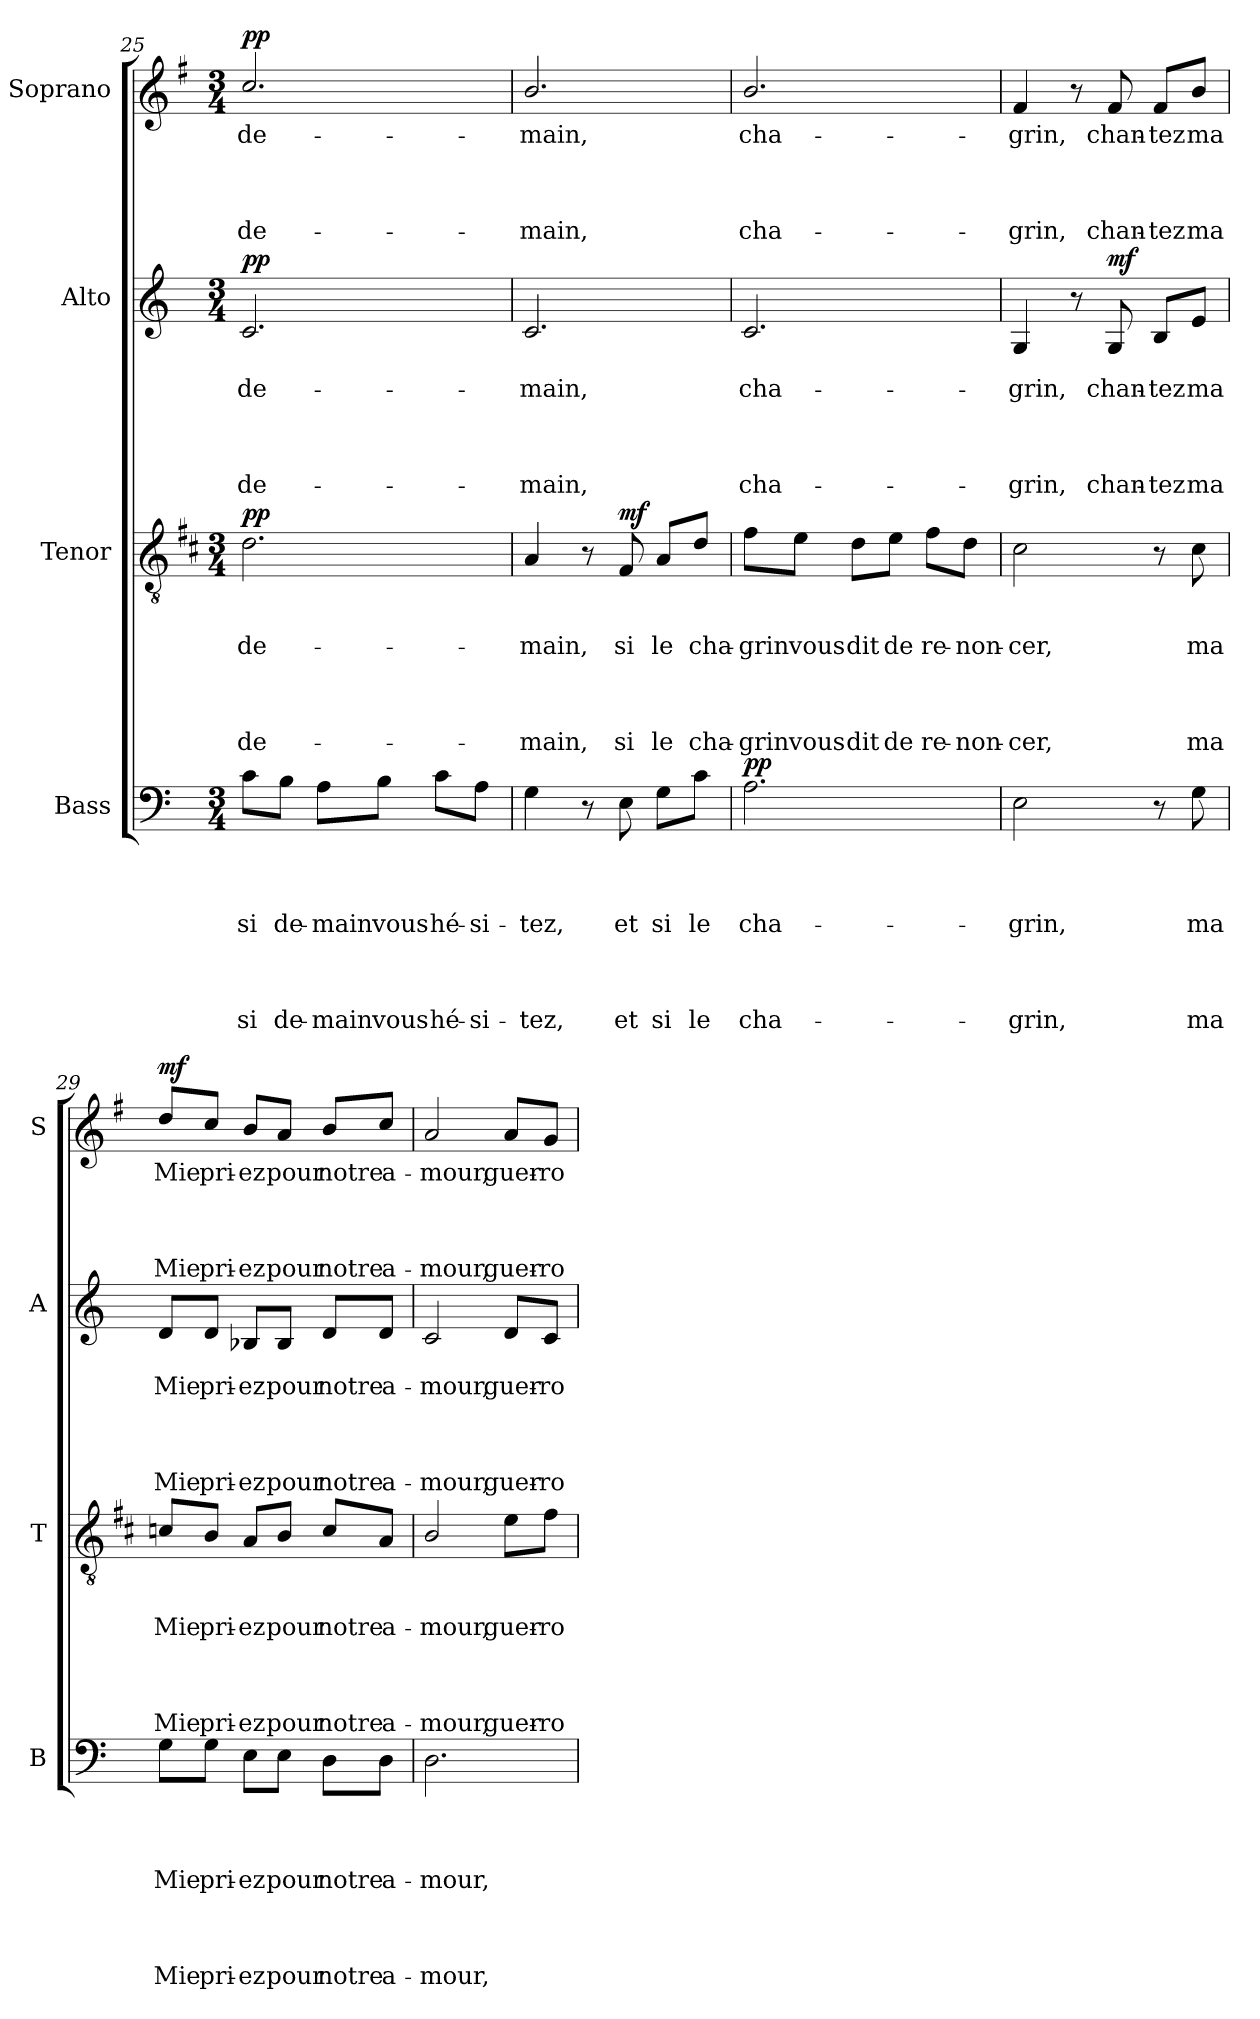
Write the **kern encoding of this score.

**kern	**text	**text	**text	**text	**text	**text	**text	**text	**dynam	**kern	**text	**text	**text	**text	**text	**text	**text	**dynam	**kern	**text	**text	**text	**text	**text	**text	**dynam	**kern	**text	**text	**text	**text	**text	**dynam
*part4	*part4	*part4	*part4	*part4	*part4	*part4	*part4	*part4	*part4	*part3	*part3	*part3	*part3	*part3	*part3	*part3	*part3	*part3	*part2	*part2	*part2	*part2	*part2	*part2	*part2	*part2	*part1	*part1	*part1	*part1	*part1	*part1	*part1
*staff4	*staff4	*staff4	*staff4	*staff4	*staff4	*staff4	*staff4	*staff4	*staff4	*staff3	*staff3	*staff3	*staff3	*staff3	*staff3	*staff3	*staff3	*staff3	*staff2	*staff2	*staff2	*staff2	*staff2	*staff2	*staff2	*staff2	*staff1	*staff1	*staff1	*staff1	*staff1	*staff1	*staff1
*I"Bass	*	*	*	*	*	*	*	*	*	*I"Tenor	*	*	*	*	*	*	*	*	*I"Alto	*	*	*	*	*	*	*	*I"Soprano	*	*	*	*	*	*
*I'B	*	*	*	*	*	*	*	*	*	*I'T	*	*	*	*	*	*	*	*	*I'A	*	*	*	*	*	*	*	*I'S	*	*	*	*	*	*
*clefF4	*	*	*	*	*	*	*	*	*	*clefGv2	*	*	*	*	*	*	*	*	*clefG2	*	*	*	*	*	*	*	*clefG2	*	*	*	*	*	*
*	*	*	*	*	*	*	*	*	*	*ITrd1c2	*	*	*	*	*	*	*	*	*	*	*	*	*	*	*	*	*ITrd4c7	*	*	*	*	*	*
*k[]	*	*	*	*	*	*	*	*	*	*k[]	*	*	*	*	*	*	*	*	*k[]	*	*	*	*	*	*	*	*k[]	*	*	*	*	*	*
*a:	*	*	*	*	*	*	*	*	*	*a:	*	*	*	*	*	*	*	*	*a:	*	*	*	*	*	*	*	*a:	*	*	*	*	*	*
*M3/4	*	*	*	*	*	*	*	*	*	*M3/4	*	*	*	*	*	*	*	*	*M3/4	*	*	*	*	*	*	*	*M3/4	*	*	*	*	*	*
=25	=25	=25	=25	=25	=25	=25	=25	=25	=25	=25	=25	=25	=25	=25	=25	=25	=25	=25	=25	=25	=25	=25	=25	=25	=25	=25	=25	=25	=25	=25	=25	=25	=25
!	!	!	!	!LO:LY:b	!	!	!	!LO:LY:b	!	!	!	!	!LO:LY:b	!	!	!	!LO:LY:b	!LO:DY:a	!	!	!LO:LY:b	!	!	!	!LO:LY:b	!LO:DY:a	!	!LO:LY:b	!	!	!	!LO:LY:b	!LO:DY:a
8c\L	.	.	.	si	.	.	.	si	.	2.c\	.	.	de-	.	.	.	de-	pp	2.c/	.	de-	.	.	.	de-	pp	2.f/	de-	.	.	.	de-	pp
!	!	!	!	!LO:LY:b	!	!	!	!LO:LY:b	!	!	!	!	!	!	!	!	!	!	!	!	!	!	!	!	!	!	!	!	!	!	!	!	!
8B\J	.	.	.	de-	.	.	.	de-	.	.	.	.	.	.	.	.	.	.	.	.	.	.	.	.	.	.	.	.	.	.	.	.	.
!	!	!	!	!LO:LY:b	!	!	!	!LO:LY:b	!	!	!	!	!	!	!	!	!	!	!	!	!	!	!	!	!	!	!	!	!	!	!	!	!
8A\L	.	.	.	-main	.	.	.	-main	.	.	.	.	.	.	.	.	.	.	.	.	.	.	.	.	.	.	.	.	.	.	.	.	.
!	!	!	!	!LO:LY:b	!	!	!	!LO:LY:b	!	!	!	!	!	!	!	!	!	!	!	!	!	!	!	!	!	!	!	!	!	!	!	!	!
8B\J	.	.	.	vous	.	.	.	vous	.	.	.	.	.	.	.	.	.	.	.	.	.	.	.	.	.	.	.	.	.	.	.	.	.
!	!	!	!	!LO:LY:b	!	!	!	!LO:LY:b	!	!	!	!	!	!	!	!	!	!	!	!	!	!	!	!	!	!	!	!	!	!	!	!	!
8c\L	.	.	.	hé-	.	.	.	hé-	.	.	.	.	.	.	.	.	.	.	.	.	.	.	.	.	.	.	.	.	.	.	.	.	.
!	!	!	!	!LO:LY:b	!	!	!	!LO:LY:b	!	!	!	!	!	!	!	!	!	!	!	!	!	!	!	!	!	!	!	!	!	!	!	!	!
8A\J	.	.	.	-si-	.	.	.	-si-	.	.	.	.	.	.	.	.	.	.	.	.	.	.	.	.	.	.	.	.	.	.	.	.	.
=26	=26	=26	=26	=26	=26	=26	=26	=26	=26	=26	=26	=26	=26	=26	=26	=26	=26	=26	=26	=26	=26	=26	=26	=26	=26	=26	=26	=26	=26	=26	=26	=26	=26
!	!	!	!	!LO:LY:b	!	!	!	!LO:LY:b	!	!	!	!	!LO:LY:b	!	!	!	!LO:LY:b	!	!	!	!LO:LY:b	!	!	!	!LO:LY:b	!	!	!LO:LY:b	!	!	!	!LO:LY:b	!
4G\	.	.	.	-tez,	.	.	.	-tez,	.	4G/	.	.	-main,	.	.	.	-main,	.	2.c/	.	-main,	.	.	.	-main,	.	2.e/	-main,	.	.	.	-main,	.
8r	.	.	.	.	.	.	.	.	.	8r	.	.	.	.	.	.	.	.	.	.	.	.	.	.	.	.	.	.	.	.	.	.	.
!	!	!	!	!LO:LY:b	!	!	!	!LO:LY:b	!	!	!	!	!LO:LY:b	!	!	!	!LO:LY:b	!LO:DY:a	!	!	!	!	!	!	!	!	!	!	!	!	!	!	!
8E\	.	.	.	et	.	.	.	et	.	8E/	.	.	si	.	.	.	si	mf	.	.	.	.	.	.	.	.	.	.	.	.	.	.	.
!	!	!	!	!LO:LY:b	!	!	!	!LO:LY:b	!	!	!	!	!LO:LY:b	!	!	!	!LO:LY:b	!	!	!	!	!	!	!	!	!	!	!	!	!	!	!	!
8G\L	.	.	.	si	.	.	.	si	.	8G/L	.	.	le	.	.	.	le	.	.	.	.	.	.	.	.	.	.	.	.	.	.	.	.
!	!	!	!	!LO:LY:b	!	!	!	!LO:LY:b	!	!	!	!	!LO:LY:b	!	!	!	!LO:LY:b	!	!	!	!	!	!	!	!	!	!	!	!	!	!	!	!
8c\J	.	.	.	le	.	.	.	le	.	8c/J	.	.	cha-	.	.	.	cha-	.	.	.	.	.	.	.	.	.	.	.	.	.	.	.	.
!!LO:LB:g=z
=27	=27	=27	=27	=27	=27	=27	=27	=27	=27	=27	=27	=27	=27	=27	=27	=27	=27	=27	=27	=27	=27	=27	=27	=27	=27	=27	=27	=27	=27	=27	=27	=27	=27
!	!	!	!	!LO:LY:b	!	!	!	!LO:LY:b	!LO:DY:a	!	!	!	!LO:LY:b	!	!	!	!LO:LY:b	!	!	!	!LO:LY:b	!	!	!	!LO:LY:b	!	!	!LO:LY:b	!	!	!	!LO:LY:b	!
2.A\	.	.	.	cha-	.	.	.	cha-	pp	8e\L	.	.	-grin	.	.	.	-grin	.	2.c/	.	cha-	.	.	.	cha-	.	2.e/	cha-	.	.	.	cha-	.
!	!	!	!	!	!	!	!	!	!	!	!	!	!LO:LY:b	!	!	!	!LO:LY:b	!	!	!	!	!	!	!	!	!	!	!	!	!	!	!	!
.	.	.	.	.	.	.	.	.	.	8d\J	.	.	vous	.	.	.	vous	.	.	.	.	.	.	.	.	.	.	.	.	.	.	.	.
!	!	!	!	!	!	!	!	!	!	!	!	!	!LO:LY:b	!	!	!	!LO:LY:b	!	!	!	!	!	!	!	!	!	!	!	!	!	!	!	!
.	.	.	.	.	.	.	.	.	.	8c\L	.	.	dit	.	.	.	dit	.	.	.	.	.	.	.	.	.	.	.	.	.	.	.	.
!	!	!	!	!	!	!	!	!	!	!	!	!	!LO:LY:b	!	!	!	!LO:LY:b	!	!	!	!	!	!	!	!	!	!	!	!	!	!	!	!
.	.	.	.	.	.	.	.	.	.	8d\J	.	.	de	.	.	.	de	.	.	.	.	.	.	.	.	.	.	.	.	.	.	.	.
!	!	!	!	!	!	!	!	!	!	!	!	!	!LO:LY:b	!	!	!	!LO:LY:b	!	!	!	!	!	!	!	!	!	!	!	!	!	!	!	!
.	.	.	.	.	.	.	.	.	.	8e\L	.	.	re-	.	.	.	re-	.	.	.	.	.	.	.	.	.	.	.	.	.	.	.	.
!	!	!	!	!	!	!	!	!	!	!	!	!	!LO:LY:b	!	!	!	!LO:LY:b	!	!	!	!	!	!	!	!	!	!	!	!	!	!	!	!
.	.	.	.	.	.	.	.	.	.	8c\J	.	.	-non-	.	.	.	-non-	.	.	.	.	.	.	.	.	.	.	.	.	.	.	.	.
=28	=28	=28	=28	=28	=28	=28	=28	=28	=28	=28	=28	=28	=28	=28	=28	=28	=28	=28	=28	=28	=28	=28	=28	=28	=28	=28	=28	=28	=28	=28	=28	=28	=28
!	!	!	!	!LO:LY:b	!	!	!	!LO:LY:b	!	!	!	!	!LO:LY:b	!	!	!	!LO:LY:b	!	!	!	!LO:LY:b	!	!	!	!LO:LY:b	!	!	!LO:LY:b	!	!	!	!LO:LY:b	!
2E\	.	.	.	-grin,	.	.	.	-grin,	.	2B\	.	.	-cer,	.	.	.	-cer,	.	4G/	.	-grin,	.	.	.	-grin,	.	4B/	-grin,	.	.	.	-grin,	.
.	.	.	.	.	.	.	.	.	.	.	.	.	.	.	.	.	.	.	8r	.	.	.	.	.	.	.	8r	.	.	.	.	.	.
!	!	!	!	!	!	!	!	!	!	!	!	!	!	!	!	!	!	!	!	!	!LO:LY:b	!	!	!	!LO:LY:b	!LO:DY:a	!	!LO:LY:b	!	!	!	!LO:LY:b	!
.	.	.	.	.	.	.	.	.	.	.	.	.	.	.	.	.	.	.	8G/	.	chan-	.	.	.	chan-	mf	8B/	chan-	.	.	.	chan-	.
!	!	!	!	!	!	!	!	!	!	!	!	!	!	!	!	!	!	!	!	!	!LO:LY:b	!	!	!	!LO:LY:b	!	!	!LO:LY:b	!	!	!	!LO:LY:b	!
8r	.	.	.	.	.	.	.	.	.	8r	.	.	.	.	.	.	.	.	8B/L	.	-tez	.	.	.	-tez	.	8B/L	-tez	.	.	.	-tez	.
!	!	!	!	!LO:LY:b	!	!	!	!LO:LY:b	!	!	!	!	!LO:LY:b	!	!	!	!LO:LY:b	!	!	!	!LO:LY:b	!	!	!	!LO:LY:b	!	!	!LO:LY:b	!	!	!	!LO:LY:b	!
8G\	.	.	.	ma	.	.	.	ma	.	8B\	.	.	ma	.	.	.	ma	.	8e/J	.	ma	.	.	.	ma	.	8e/J	ma	.	.	.	ma	.
=29	=29	=29	=29	=29	=29	=29	=29	=29	=29	=29	=29	=29	=29	=29	=29	=29	=29	=29	=29	=29	=29	=29	=29	=29	=29	=29	=29	=29	=29	=29	=29	=29	=29
!	!	!	!	!LO:LY:b	!	!	!	!LO:LY:b	!	!	!	!	!LO:LY:b	!	!	!	!LO:LY:b	!	!	!	!LO:LY:b	!	!	!	!LO:LY:b	!	!	!LO:LY:b	!	!	!	!LO:LY:b	!LO:DY:a
8G\L	.	.	.	Mie	.	.	.	Mie	.	8B-X/L	.	.	Mie	.	.	.	Mie	.	8d/L	.	Mie	.	.	.	Mie	.	8g/L	Mie	.	.	.	Mie	mf
!	!	!	!	!LO:LY:b	!	!	!	!LO:LY:b	!	!	!	!	!LO:LY:b	!	!	!	!LO:LY:b	!	!	!	!LO:LY:b	!	!	!	!LO:LY:b	!	!	!LO:LY:b	!	!	!	!LO:LY:b	!
8G\J	.	.	.	pri-	.	.	.	pri-	.	8A/J	.	.	pri-	.	.	.	pri-	.	8d/J	.	pri-	.	.	.	pri-	.	8f/J	pri-	.	.	.	pri-	.
!	!	!	!	!LO:LY:b	!	!	!	!LO:LY:b	!	!	!	!	!LO:LY:b	!	!	!	!LO:LY:b	!	!	!	!LO:LY:b	!	!	!	!LO:LY:b	!	!	!LO:LY:b	!	!	!	!LO:LY:b	!
8E\L	.	.	.	-ez	.	.	.	-ez	.	8G/L	.	.	-ez	.	.	.	-ez	.	8B-X/L	.	-ez	.	.	.	-ez	.	8e/L	-ez	.	.	.	-ez	.
!	!	!	!	!LO:LY:b	!	!	!	!LO:LY:b	!	!	!	!	!LO:LY:b	!	!	!	!LO:LY:b	!	!	!	!LO:LY:b	!	!	!	!LO:LY:b	!	!	!LO:LY:b	!	!	!	!LO:LY:b	!
8E\J	.	.	.	pour	.	.	.	pour	.	8A/J	.	.	pour	.	.	.	pour	.	8B-/J	.	pour	.	.	.	pour	.	8d/J	pour	.	.	.	pour	.
!	!	!	!	!LO:LY:b	!	!	!	!LO:LY:b	!	!	!	!	!LO:LY:b	!	!	!	!LO:LY:b	!	!	!	!LO:LY:b	!	!	!	!LO:LY:b	!	!	!LO:LY:b	!	!	!	!LO:LY:b	!
8D\L	.	.	.	notre	.	.	.	notre	.	8B-/L	.	.	notre	.	.	.	notre	.	8d/L	.	notre	.	.	.	notre	.	8e/L	notre	.	.	.	notre	.
!	!	!	!	!LO:LY:b	!	!	!	!LO:LY:b	!	!	!	!	!LO:LY:b	!	!	!	!LO:LY:b	!	!	!	!LO:LY:b	!	!	!	!LO:LY:b	!	!	!LO:LY:b	!	!	!	!LO:LY:b	!
8D\J	.	.	.	a-	.	.	.	a-	.	8G/J	.	.	a-	.	.	.	a-	.	8d/J	.	a-	.	.	.	a-	.	8f/J	a-	.	.	.	a-	.
=30	=30	=30	=30	=30	=30	=30	=30	=30	=30	=30	=30	=30	=30	=30	=30	=30	=30	=30	=30	=30	=30	=30	=30	=30	=30	=30	=30	=30	=30	=30	=30	=30	=30
!	!	!	!	!LO:LY:b	!	!	!	!LO:LY:b	!	!	!	!	!LO:LY:b	!	!	!	!LO:LY:b	!	!	!	!LO:LY:b	!	!	!	!LO:LY:b	!	!	!LO:LY:b	!	!	!	!LO:LY:b	!
2.D\	.	.	.	-mour,	.	.	.	-mour,	.	2A/	.	.	-mour,	.	.	.	-mour,	.	2c/	.	-mour,	.	.	.	-mour,	.	2d/	-mour,	.	.	.	-mour,	.
!	!	!	!	!	!	!	!	!	!	!	!	!	!LO:LY:b	!	!	!	!LO:LY:b	!	!	!	!LO:LY:b	!	!	!	!LO:LY:b	!	!	!LO:LY:b	!	!	!	!LO:LY:b	!
.	.	.	.	.	.	.	.	.	.	8d\L	.	.	guer-	.	.	.	guer-	.	8d/L	.	guer-	.	.	.	guer-	.	8d/L	guer-	.	.	.	guer-	.
!	!	!	!	!	!	!	!	!	!	!	!	!	!LO:LY:b	!	!	!	!LO:LY:b	!	!	!	!LO:LY:b	!	!	!	!LO:LY:b	!	!	!LO:LY:b	!	!	!	!LO:LY:b	!
.	.	.	.	.	.	.	.	.	.	8e\J	.	.	-ro-	.	.	.	-ro-	.	8c/J	.	-ro-	.	.	.	-ro-	.	8c/J	-ro-	.	.	.	-ro-	.
=	=	=	=	=	=	=	=	=	=	=	=	=	=	=	=	=	=	=	=	=	=	=	=	=	=	=	=	=	=	=	=	=	=
*-	*-	*-	*-	*-	*-	*-	*-	*-	*-	*-	*-	*-	*-	*-	*-	*-	*-	*-	*-	*-	*-	*-	*-	*-	*-	*-	*-	*-	*-	*-	*-	*-	*-
